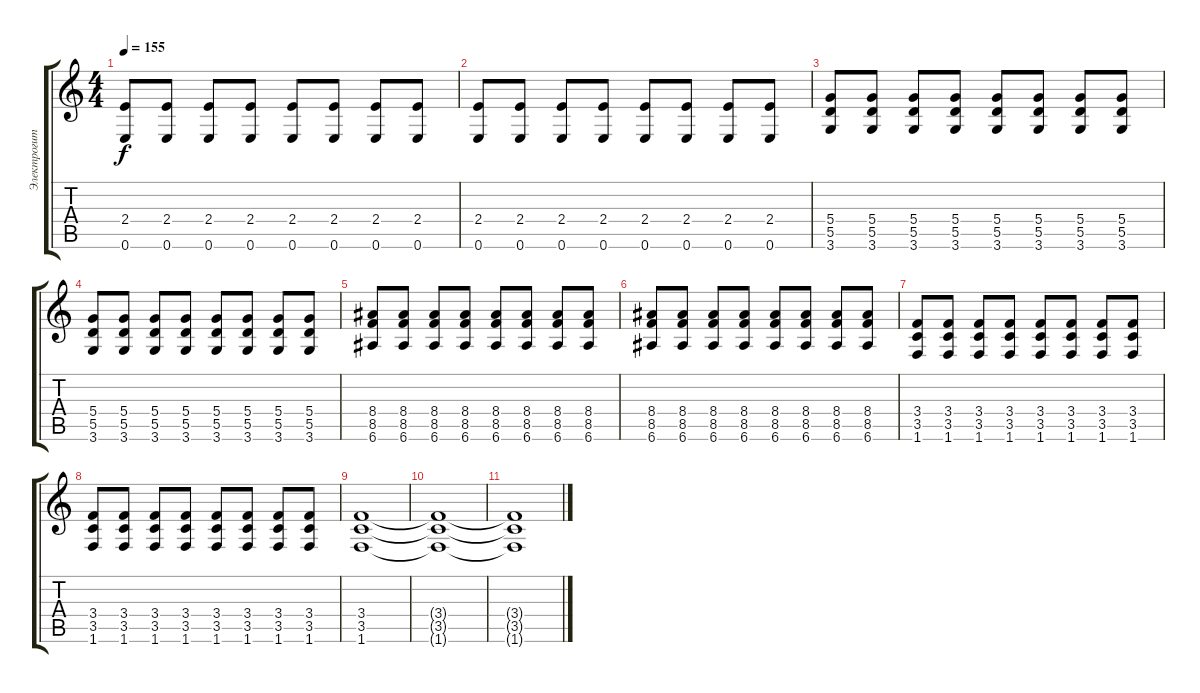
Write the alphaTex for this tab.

\track ("Электрогитара" "Электрогит") {instrument overdrivenguitar}
\staff {score tabs}
\tuning (E4 B3 G3 D3 A2 E2) {hide}
\ts (4 4)
\tempo 155
\clef g2
\ks c
(2.4 0.6).8{dy f} (2.4 0.6).8 (2.4 0.6).8 (2.4 0.6).8 (2.4 0.6).8 (2.4 0.6).8 (2.4 0.6).8 (2.4 0.6).8 |
(2.4 0.6).8 (2.4 0.6).8 (2.4 0.6).8 (2.4 0.6).8 (2.4 0.6).8 (2.4 0.6).8 (2.4 0.6).8 (2.4 0.6).8 |
(5.4 5.5 3.6).8 (5.4 5.5 3.6).8 (5.4 5.5 3.6).8 (5.4 5.5 3.6).8 (5.4 5.5 3.6).8 (5.4 5.5 3.6).8 (5.4 5.5 3.6).8 (5.4 5.5 3.6).8 |
(5.4 5.5 3.6).8 (5.4 5.5 3.6).8 (5.4 5.5 3.6).8 (5.4 5.5 3.6).8 (5.4 5.5 3.6).8 (5.4 5.5 3.6).8 (5.4 5.5 3.6).8 (5.4 5.5 3.6).8 |
(8.4 8.5 6.6).8 (8.4 8.5 6.6).8 (8.4 8.5 6.6).8 (8.4 8.5 6.6).8 (8.4 8.5 6.6).8 (8.4 8.5 6.6).8 (8.4 8.5 6.6).8 (8.4 8.5 6.6).8 |
(8.4 8.5 6.6).8 (8.4 8.5 6.6).8 (8.4 8.5 6.6).8 (8.4 8.5 6.6).8 (8.4 8.5 6.6).8 (8.4 8.5 6.6).8 (8.4 8.5 6.6).8 (8.4 8.5 6.6).8 |
(3.4 3.5 1.6).8 (3.4 3.5 1.6).8 (3.4 3.5 1.6).8 (3.4 3.5 1.6).8 (3.4 3.5 1.6).8 (3.4 3.5 1.6).8 (3.4 3.5 1.6).8 (3.4 3.5 1.6).8 |
(3.4 3.5 1.6).8 (3.4 3.5 1.6).8 (3.4 3.5 1.6).8 (3.4 3.5 1.6).8 (3.4 3.5 1.6).8 (3.4 3.5 1.6).8 (3.4 3.5 1.6).8 (3.4 3.5 1.6).8 |
(3.4 3.5 1.6).1 |
(3.4{t} 3.5{t} 1.6{t}).1 |
(3.4{t} 3.5{t} 1.6{t}).1
